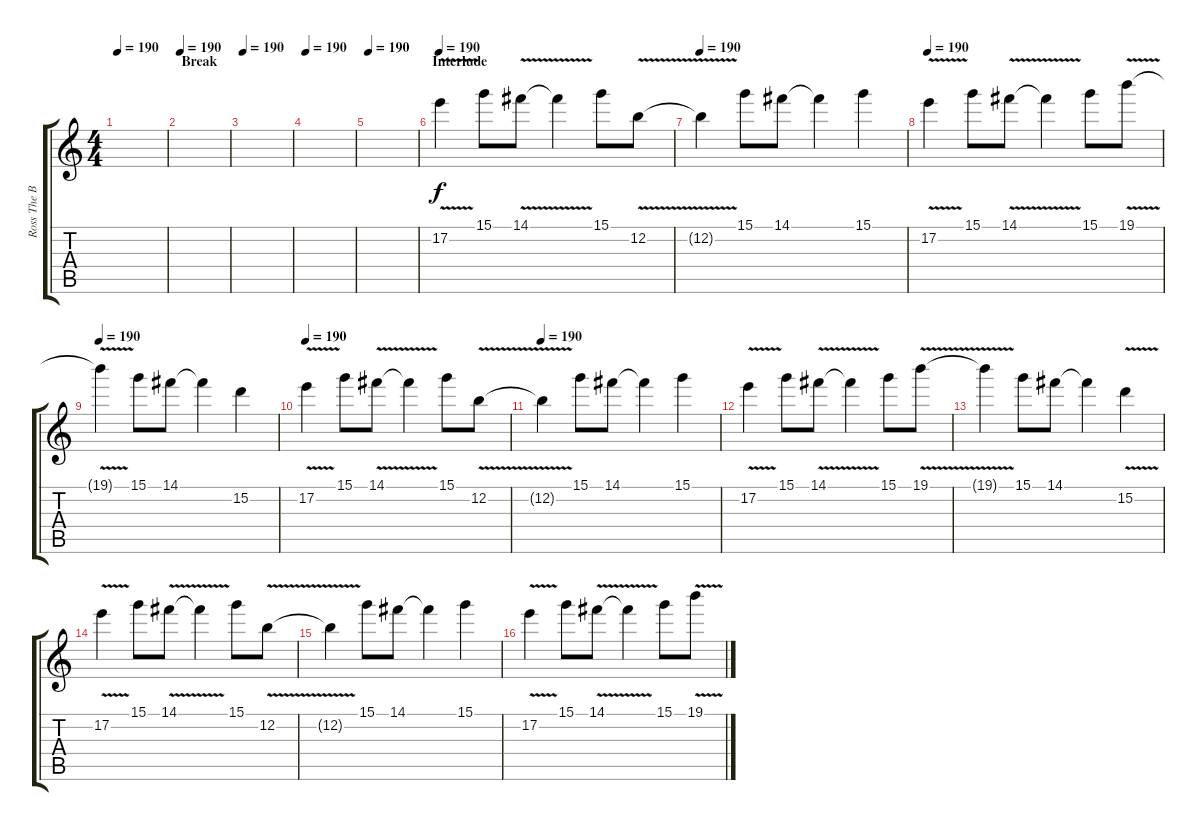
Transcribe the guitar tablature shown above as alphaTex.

\track ("Ross The Boss Rhythm" "Ross The B") {instrument distortionguitar}
\staff {score tabs}
\tuning (E4 B3 G3 D3 A2 E2) {hide}
\ts (4 4)
\tempo 190
\clef g2
\ks c
|
\section ("" "Break")
\tempo 190
|
\tempo 190
|
\tempo 190
|
\tempo 190
|
\section ("" "Interlude")
\tempo 190
17.2{v}.4 15.1.8 14.1{v}.8 14.1{t}.4 15.1.8 12.2{v}.8 |
\tempo 190
12.2{t}.4 15.1.8 14.1.8 14.1{t}.4 15.1.4 |
\tempo 190
17.2{v}.4 15.1.8 14.1{v}.8 14.1{t}.4 15.1.8 19.1{v}.8 |
\tempo 190
19.1{t}.4 15.1.8 14.1.8 14.1{t}.4 15.2.4 |
\tempo 190
17.2{v}.4 15.1.8 14.1{v}.8 14.1{t}.4 15.1.8 12.2{v}.8 |
\tempo 190
12.2{t}.4 15.1.8 14.1.8 14.1{t}.4 15.1.4 |
17.2{v}.4 15.1.8 14.1{v}.8 14.1{t}.4 15.1.8 19.1{v}.8 |
19.1{t}.4 15.1.8 14.1.8 14.1{t}.4 15.2{v}.4 |
17.2{v}.4 15.1.8 14.1{v}.8 14.1{t}.4 15.1.8 12.2{v}.8 |
12.2{t}.4 15.1.8 14.1.8 14.1{t}.4 15.1.4 |
17.2{v}.4 15.1.8 14.1{v}.8 14.1{t}.4 15.1.8 19.1{v}.8
